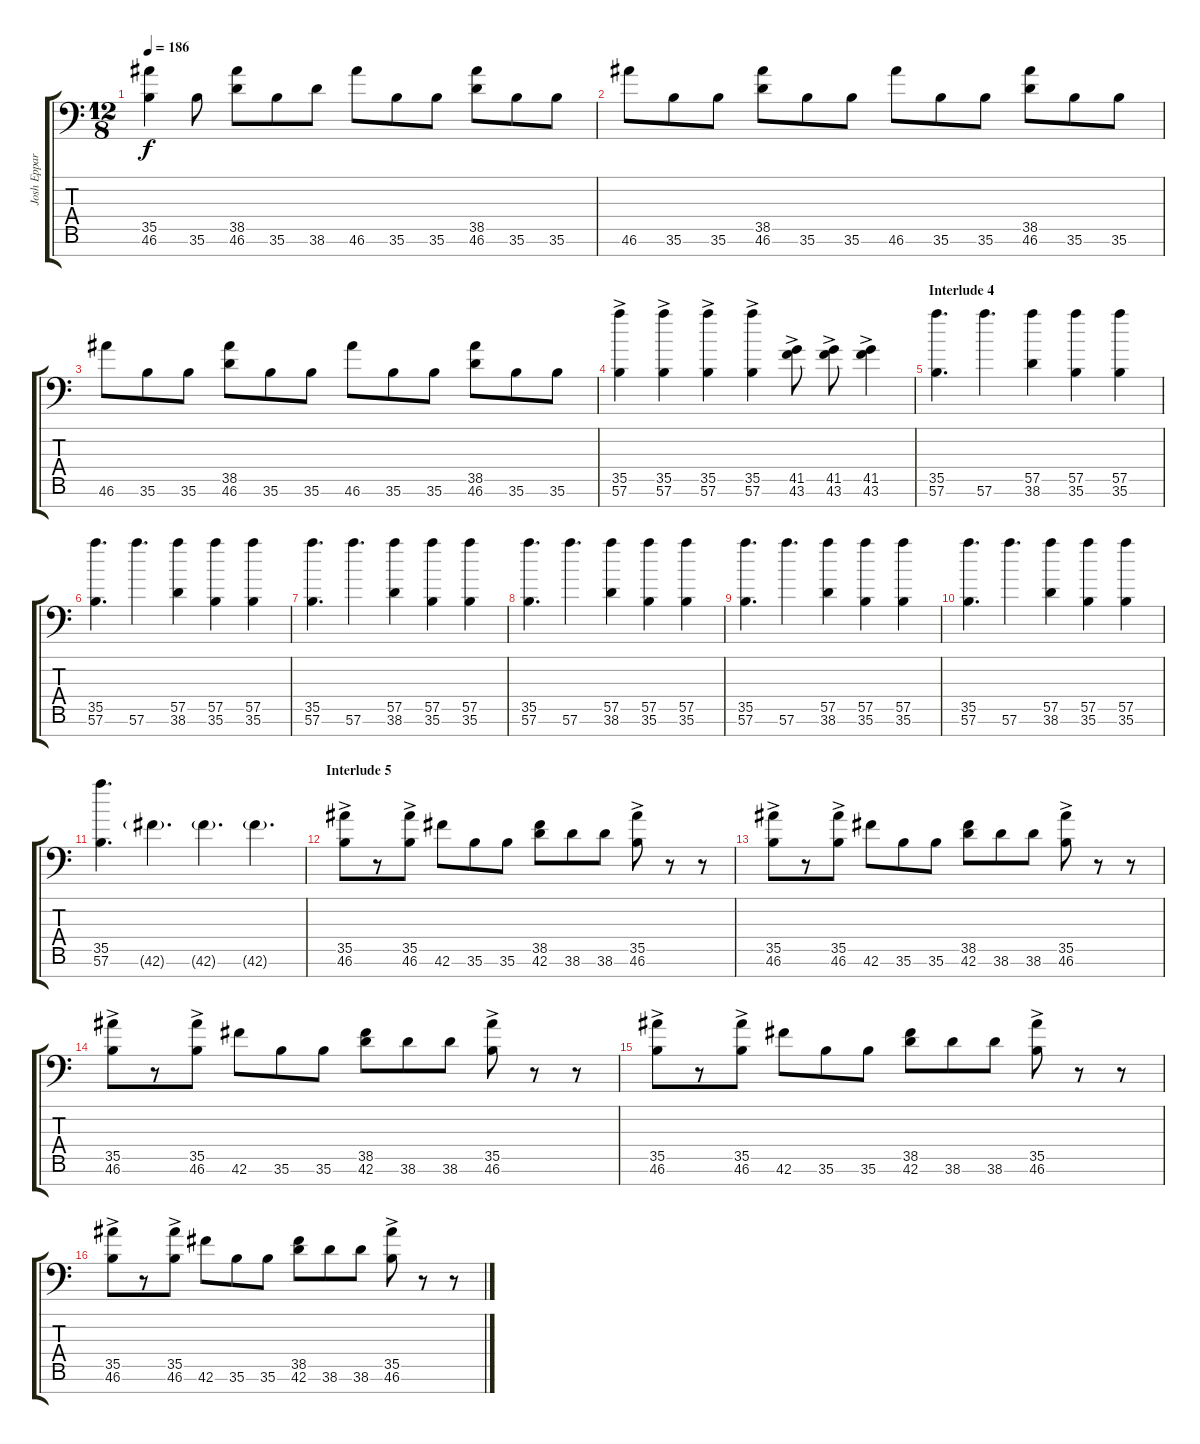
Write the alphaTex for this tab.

\track ("Josh Eppard" "Josh Eppar") {instrument acousticgrandpiano}
\staff {score tabs}
\tuning (C-1 C-1 C-1 C-1 C-1 C-1 C-1) {hide}
\ts (12 8)
\tempo 186
\clef f4
\ks c
(35.5 46.6).4{dy f} 35.6.8 (38.5 46.6).8 35.6.8 38.6.8 46.6.8 35.6.8 35.6.8 (38.5 46.6).8 35.6.8 35.6.8 |
46.6.8 35.6.8 35.6.8 (38.5 46.6).8 35.6.8 35.6.8 46.6.8 35.6.8 35.6.8 (38.5 46.6).8 35.6.8 35.6.8 |
46.6.8 35.6.8 35.6.8 (38.5 46.6).8 35.6.8 35.6.8 46.6.8 35.6.8 35.6.8 (38.5 46.6).8 35.6.8 35.6.8 |
(35.5{ac} 57.6{ac}).4 (35.5{ac} 57.6{ac}).4 (35.5{ac} 57.6{ac}).4 (35.5{ac} 57.6{ac}).4 (41.5{ac} 43.6{ac}).8 (41.5{ac} 43.6{ac}).8 (41.5{ac} 43.6{ac}).4 |
\section ("" "Interlude 4")
(35.5 57.6).4{d} 57.6.4{d} (57.5 38.6).4 (57.5 35.6).4 (57.5 35.6).4 |
(35.5 57.6).4{d} 57.6.4{d} (57.5 38.6).4 (57.5 35.6).4 (57.5 35.6).4 |
(35.5 57.6).4{d} 57.6.4{d} (57.5 38.6).4 (57.5 35.6).4 (57.5 35.6).4 |
(35.5 57.6).4{d} 57.6.4{d} (57.5 38.6).4 (57.5 35.6).4 (57.5 35.6).4 |
(35.5 57.6).4{d} 57.6.4{d} (57.5 38.6).4 (57.5 35.6).4 (57.5 35.6).4 |
(35.5 57.6).4{d} 57.6.4{d} (57.5 38.6).4 (57.5 35.6).4 (57.5 35.6).4 |
(35.5 57.6).4{d} 42.6{g}.4{d} 42.6{g}.4{d} 42.6{g}.4{d} |
\section ("" "Interlude 5")
(35.5{ac} 46.6{ac}).8 r.8 (35.5{ac} 46.6{ac}).8 42.6.8 35.6.8 35.6.8 (38.5 42.6).8 38.6.8 38.6.8 (35.5{ac} 46.6{ac}).8 r.8 r.8 |
(35.5{ac} 46.6{ac}).8 r.8 (35.5{ac} 46.6{ac}).8 42.6.8 35.6.8 35.6.8 (38.5 42.6).8 38.6.8 38.6.8 (35.5{ac} 46.6{ac}).8 r.8 r.8 |
(35.5{ac} 46.6{ac}).8 r.8 (35.5{ac} 46.6{ac}).8 42.6.8 35.6.8 35.6.8 (38.5 42.6).8 38.6.8 38.6.8 (35.5{ac} 46.6{ac}).8 r.8 r.8 |
(35.5{ac} 46.6{ac}).8 r.8 (35.5{ac} 46.6{ac}).8 42.6.8 35.6.8 35.6.8 (38.5 42.6).8 38.6.8 38.6.8 (35.5{ac} 46.6{ac}).8 r.8 r.8 |
(35.5{ac} 46.6{ac}).8 r.8 (35.5{ac} 46.6{ac}).8 42.6.8 35.6.8 35.6.8 (38.5 42.6).8 38.6.8 38.6.8 (35.5{ac} 46.6{ac}).8 r.8 r.8
